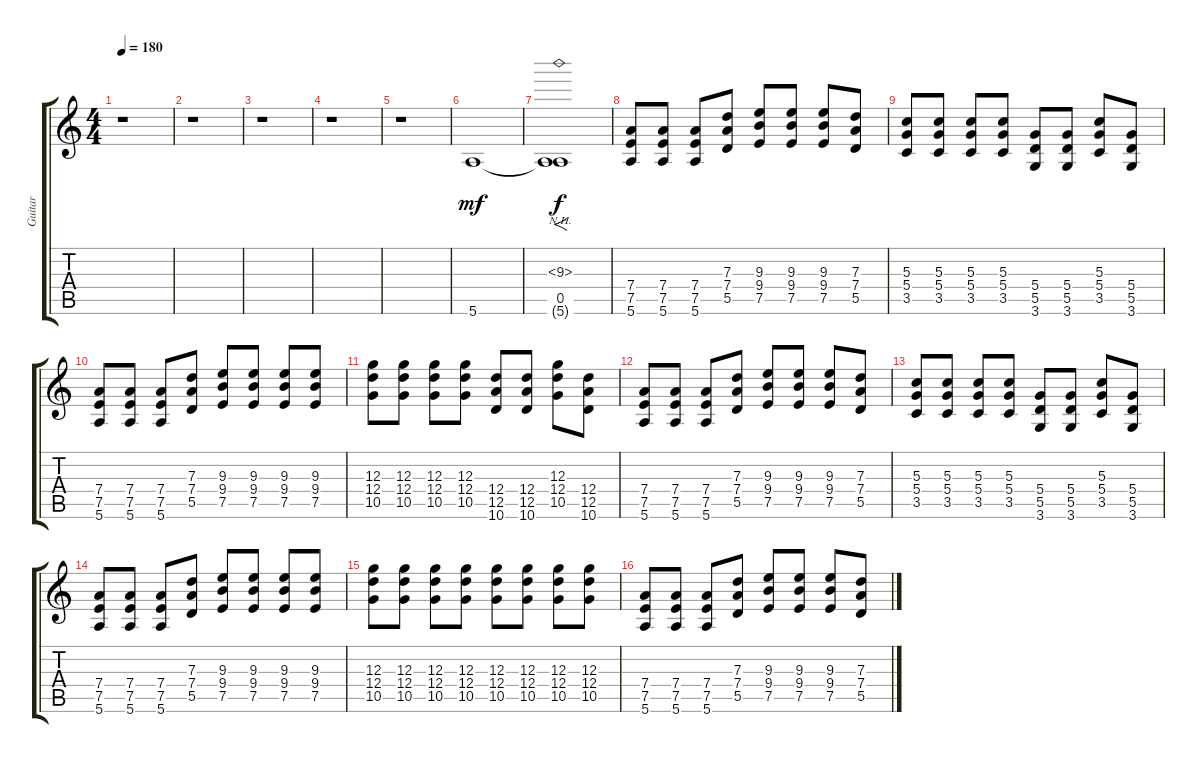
\track ("Guitar" "Guitar") {instrument distortionguitar}
\staff {score tabs}
\tuning (E4 B3 G3 D3 A2 E2) {hide}
\ts (4 4)
\tempo 180
\clef g2
\ks c
r.1{dy f} |
r.1 |
r.1 |
r.1 |
r.1 |
5.6.1{dy mf} |
(9.3{nh} 0.5 5.6{t}).1{f dy f} |
(7.4 7.5 5.6).8 (7.4 7.5 5.6).8 (7.4 7.5 5.6).8 (7.3 7.4 5.5).8 (9.3 9.4 7.5).8 (9.3 9.4 7.5).8 (9.3 9.4 7.5).8 (7.3 7.4 5.5).8 |
(5.3 5.4 3.5).8 (5.3 5.4 3.5).8 (5.3 5.4 3.5).8 (5.3 5.4 3.5).8 (5.4 5.5 3.6).8 (5.4 5.5 3.6).8 (5.3 5.4 3.5).8 (5.4 5.5 3.6).8 |
(7.4 7.5 5.6).8 (7.4 7.5 5.6).8 (7.4 7.5 5.6).8 (7.3 7.4 5.5).8 (9.3 9.4 7.5).8 (9.3 9.4 7.5).8 (9.3 9.4 7.5).8 (9.3 9.4 7.5).8 |
(12.3 12.4 10.5).8 (12.3 12.4 10.5).8 (12.3 12.4 10.5).8 (12.3 12.4 10.5).8 (12.4 12.5 10.6).8 (12.4 12.5 10.6).8 (12.3 12.4 10.5).8 (12.4 12.5 10.6).8 |
(7.4 7.5 5.6).8 (7.4 7.5 5.6).8 (7.4 7.5 5.6).8 (7.3 7.4 5.5).8 (9.3 9.4 7.5).8 (9.3 9.4 7.5).8 (9.3 9.4 7.5).8 (7.3 7.4 5.5).8 |
(5.3 5.4 3.5).8 (5.3 5.4 3.5).8 (5.3 5.4 3.5).8 (5.3 5.4 3.5).8 (5.4 5.5 3.6).8 (5.4 5.5 3.6).8 (5.3 5.4 3.5).8 (5.4 5.5 3.6).8 |
(7.4 7.5 5.6).8 (7.4 7.5 5.6).8 (7.4 7.5 5.6).8 (7.3 7.4 5.5).8 (9.3 9.4 7.5).8 (9.3 9.4 7.5).8 (9.3 9.4 7.5).8 (9.3 9.4 7.5).8 |
(12.3 12.4 10.5).8 (12.3 12.4 10.5).8 (12.3 12.4 10.5).8 (12.3 12.4 10.5).8 (12.3 12.4 10.5).8 (12.3 12.4 10.5).8 (12.3 12.4 10.5).8 (12.3 12.4 10.5).8 |
(7.4 7.5 5.6).8 (7.4 7.5 5.6).8 (7.4 7.5 5.6).8 (7.3 7.4 5.5).8 (9.3 9.4 7.5).8 (9.3 9.4 7.5).8 (9.3 9.4 7.5).8 (7.3 7.4 5.5).8
